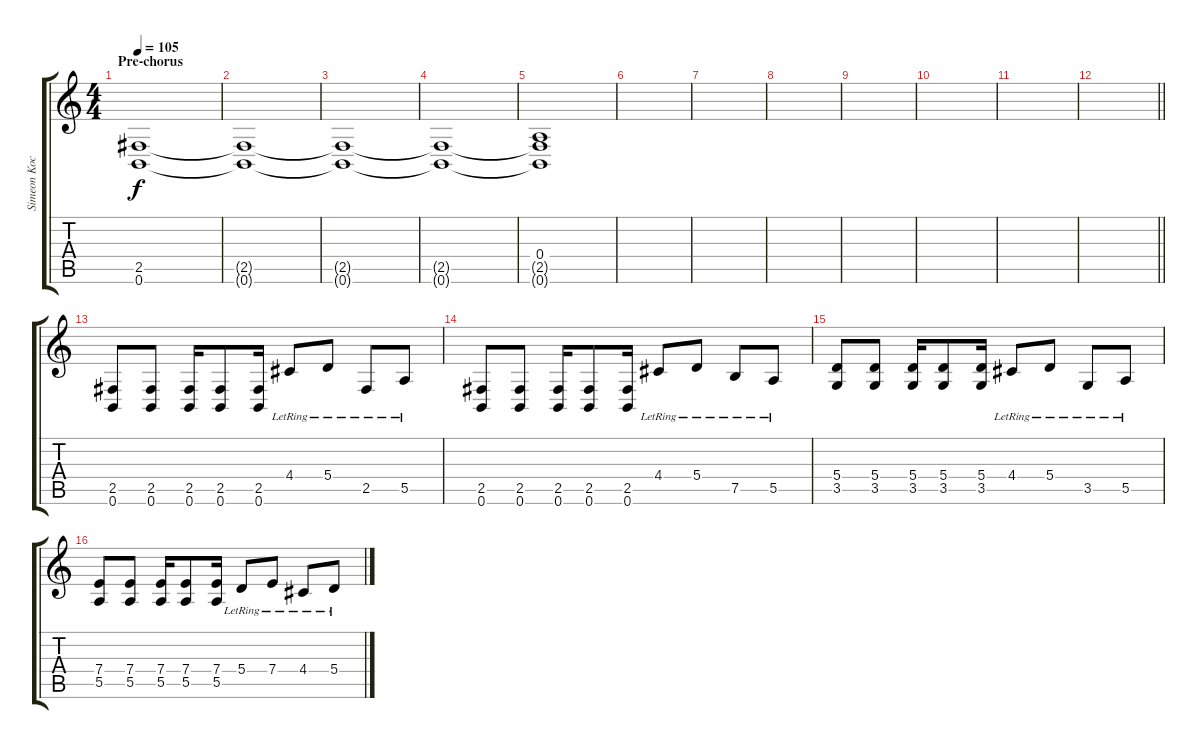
\track ("Simeon Koch" "Simeon Koc") {instrument distortionguitar}
\staff {score tabs}
\tuning (B3 G3 D3 A2 E2 B1) {hide}
\ts (4 4)
\section ("" "Pre-chorus")
\tempo 105
\clef g2
\ks c
(2.5 0.6).1{dy f volume 0} |
(2.5{t} 0.6{t}).1 |
(2.5{t} 0.6{t}).1 |
(2.5{t} 0.6{t}).1 |
(0.4 2.5{t} 0.6{t}).1 |
|
|
|
|
|
|
\barLineRight lightlight
|
(2.5 0.6).8 (2.5 0.6).8 (2.5 0.6).16 (2.5 0.6).8 (2.5 0.6).16 4.4{lr}.8 5.4{lr}.8 2.5{lr}.8 5.5{lr}.8 |
(2.5 0.6).8 (2.5 0.6).8 (2.5 0.6).16 (2.5 0.6).8 (2.5 0.6).16 4.4{lr}.8 5.4{lr}.8 7.5{lr}.8 5.5{lr}.8 |
(5.4 3.5).8 (5.4 3.5).8 (5.4 3.5).16 (5.4 3.5).8 (5.4 3.5).16 4.4{lr}.8 5.4{lr}.8 3.5{lr}.8 5.5{lr}.8 |
(7.4 5.5).8 (7.4 5.5).8 (7.4 5.5).16 (7.4 5.5).8 (7.4 5.5).16 5.4{lr}.8 7.4{lr}.8 4.4{lr}.8 5.4{lr}.8
